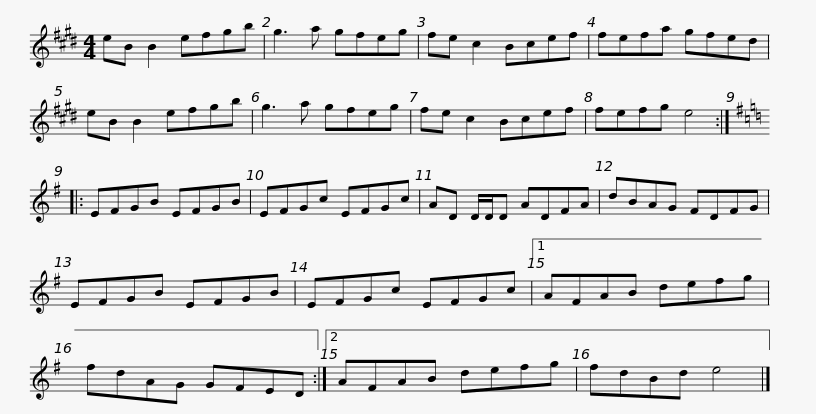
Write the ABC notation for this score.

X:1
L:1/8
M:4/4
I:linebreak $
K:E
V:1 treble
V:1
 eB B2 efgb | g3 a gfeg | fe c2 Bcef | fefa gfed | eB B2 efgb | %5
 g3 a gfeg |$ fe c2 Bcef | fefg e4 ::[K:Emin] EFGB EFGB | EFGc EFGc | %10
 AD D/D/D ADFA |$ dBAG FDFG | EFGB EFGB | EFGc EFGc |1 AFAB defg | %15
 fdAG GFED :|2$ AFAB defg | fdBd e4 |] %18
